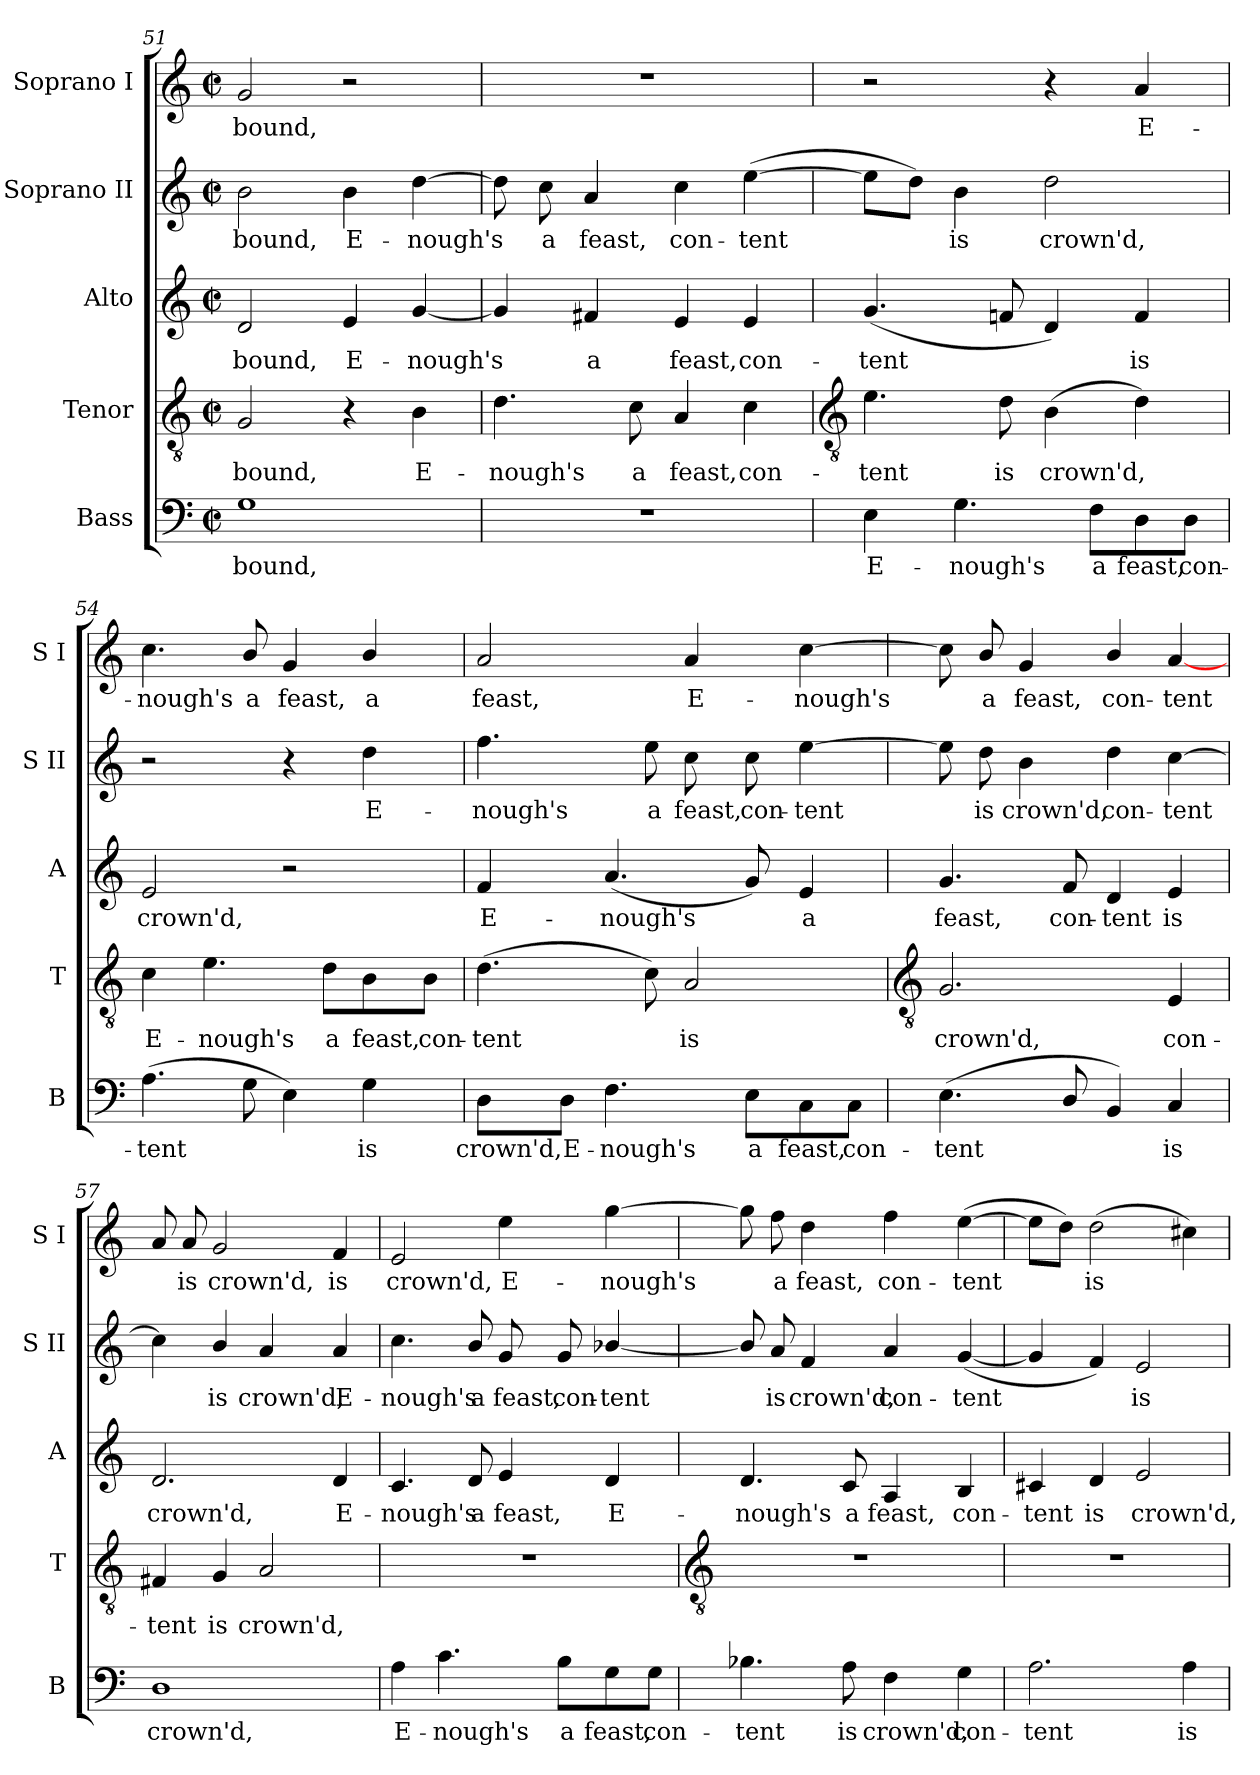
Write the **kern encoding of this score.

**kern	**text	**kern	**text	**kern	**text	**kern	**text	**kern	**text
*part5	*part5	*part4	*part4	*part3	*part3	*part2	*part2	*part1	*part1
*staff5	*staff5	*staff4	*staff4	*staff3	*staff3	*staff2	*staff2	*staff1	*staff1
*I"Bass	*	*I"Tenor	*	*I"Alto	*	*I"Soprano II	*	*I"Soprano I	*
*I'B	*	*I'T	*	*I'A	*	*I'S II	*	*I'S I	*
*clefF4	*	*clefGv2	*	*clefG2	*	*clefG2	*	*clefG2	*
*k[]	*	*k[]	*	*k[]	*	*k[]	*	*k[]	*
*C:	*	*C:	*	*C:	*	*C:	*	*C:	*
*M2/2	*	*M2/2	*	*M2/2	*	*M2/2	*	*M2/2	*
*met(c|)	*	*met(c|)	*	*met(c|)	*	*met(c|)	*	*met(c|)	*
=51	=51	=51	=51	=51	=51	=51	=51	=51	=51
!	!LO:LY:b	!	!LO:LY:b	!	!LO:LY:b	!	!LO:LY:b	!	!LO:LY:b
1G	-bound,	2G	-bound,	2d	-bound,	2b	-bound,	2g	bound,
!	!	!	!	!	!LO:LY:b	!	!LO:LY:b	!	!
.	.	4r	.	4e	E-	4b	E-	2r	.
!	!	!	!LO:LY:b	!	!LO:LY:b	!	!LO:LY:b	!	!
.	.	4B	E-	[4g	-nough's	[4dd	-nough's	.	.
=52	=52	=52	=52	=52	=52	=52	=52	=52	=52
!	!	!	!LO:LY:b	!	!	!	!	!	!
1r	.	4.d	-nough's	4g]	.	8dd]	.	1r	.
!	!	!	!	!	!	!	!LO:LY:b	!	!
.	.	.	.	.	.	8cc	a	.	.
!	!	!	!	!	!LO:LY:b	!	!LO:LY:b	!	!
.	.	.	.	4f#X	a	4a	feast,	.	.
!	!	!	!LO:LY:b	!	!	!	!	!	!
.	.	8c	a	.	.	.	.	.	.
!	!	!	!LO:LY:b	!	!LO:LY:b	!	!LO:LY:b	!	!
.	.	4A	feast,	4e	feast,	4cc	con-	.	.
!	!	!	!LO:LY:b	!	!LO:LY:b	!	!LO:LY:b	!	!
.	.	4c	con-	4e	con-	(>[4ee	-tent	.	.
!!LO:LB:g=z
=53	=53	=53	=53	=53	=53	=53	=53	=53	=53
*	*	*clefGv2	*	*	*	*	*	*	*
!	!LO:LY:b	!	!LO:LY:b	!	!LO:LY:b	!	!	!	!
4E	E-	4.e	-tent	(<4.g	-tent	8eeL]	.	2r	.
.	.	.	.	.	.	8ddJ)	.	.	.
!	!LO:LY:b	!	!	!	!	!	!LO:LY:b	!	!
4.G	-nough's	.	.	.	.	4b	is	.	.
!	!	!	!LO:LY:b	!	!	!	!	!	!
.	.	8d	is	8fn	.	.	.	.	.
!	!	!	!LO:LY:b	!	!	!	!LO:LY:b	!	!
.	.	(>4B	crown'd,	4d)	.	2dd	crown'd,	4r	.
!	!LO:LY:b	!	!	!	!	!	!	!	!
8F\L	a	.	.	.	.	.	.	.	.
!	!LO:LY:b	!	!	!	!LO:LY:b	!	!	!	!LO:LY:b
8D\	feast,	4d)	.	4f	is	.	.	4a	E-
!	!LO:LY:b	!	!	!	!	!	!	!	!
8D\J	con-	.	.	.	.	.	.	.	.
=54	=54	=54	=54	=54	=54	=54	=54	=54	=54
!	!LO:LY:b	!	!LO:LY:b	!	!LO:LY:b	!	!	!	!LO:LY:b
(>4.A	-tent	4c	E-	2e	crown'd,	2r	.	4.cc	-nough's
!	!	!	!LO:LY:b	!	!	!	!	!	!
.	.	4.e	-nough's	.	.	.	.	.	.
!	!	!	!	!	!	!	!	!	!LO:LY:b
8G	.	.	.	.	.	.	.	8b/	a
!	!	!	!	!	!	!	!	!	!LO:LY:b
4E)	.	.	.	2r	.	4r	.	4g	feast,
!	!	!	!LO:LY:b	!	!	!	!	!	!
.	.	8d\L	a	.	.	.	.	.	.
!	!LO:LY:b	!	!LO:LY:b	!	!	!	!LO:LY:b	!	!LO:LY:b
4G	is	8B\	feast,	.	.	4dd	E-	4b/	a
!	!	!	!LO:LY:b	!	!	!	!	!	!
.	.	8B\J	con-	.	.	.	.	.	.
=55	=55	=55	=55	=55	=55	=55	=55	=55	=55
!	!LO:LY:b	!	!LO:LY:b	!	!LO:LY:b	!	!LO:LY:b	!	!LO:LY:b
8D\L	crown'd,	(>4.d	-tent	4f	E-	4.ff	-nough's	2a	feast,
!	!LO:LY:b	!	!	!	!	!	!	!	!
8D\J	E-	.	.	.	.	.	.	.	.
!	!LO:LY:b	!	!	!	!LO:LY:b	!	!	!	!
4.F	-nough's	.	.	(<4.a	-nough's	.	.	.	.
!	!	!	!	!	!	!	!LO:LY:b	!	!
.	.	8c)	.	.	.	8ee	a	.	.
!	!	!	!LO:LY:b	!	!	!	!LO:LY:b	!	!LO:LY:b
.	.	2A	is	.	.	8cc	feast,	4a	E-
!	!LO:LY:b	!	!	!	!	!	!LO:LY:b	!	!
8E\L	a	.	.	8g)	.	8cc	con-	.	.
!	!LO:LY:b	!	!	!	!LO:LY:b	!	!LO:LY:b	!	!LO:LY:b
8C\	feast,	.	.	4e	a	[4ee	-tent	[4cc	-nough's
!	!LO:LY:b	!	!	!	!	!	!	!	!
8C\J	con-	.	.	.	.	.	.	.	.
!!LO:LB:g=z
=56	=56	=56	=56	=56	=56	=56	=56	=56	=56
*	*	*clefGv2	*	*	*	*	*	*	*
!	!LO:LY:b	!	!LO:LY:b	!	!LO:LY:b	!	!	!	!
(<4.E	-tent	2.G	crown'd,	4.g	feast,	8ee]	.	8cc]	.
!	!	!	!	!	!	!	!LO:LY:b	!	!LO:LY:b
.	.	.	.	.	.	8dd	is	8b/	a
!	!	!	!	!	!	!	!LO:LY:b	!	!LO:LY:b
.	.	.	.	.	.	4b	crown'd,	4g	feast,
!	!	!	!	!	!LO:LY:b	!	!	!	!
8D/	.	.	.	8f	con-	.	.	.	.
!	!	!	!	!	!LO:LY:b	!	!LO:LY:b	!	!LO:LY:b
4BB)	.	.	.	4d	-tent	4dd	con-	4b/	con-
!	!LO:LY:b	!	!LO:LY:b	!	!LO:LY:b	!	!LO:LY:b	!	!LO:LY:b
4C	is	4E	con-	4e	is	[4cc	-tent	[4a	-tent
=57	=57	=57	=57	=57	=57	=57	=57	=57	=57
!	!LO:LY:b	!	!LO:LY:b	!	!LO:LY:b	!	!	!	!
1D	crown'd,	4F#X	-tent	2.d	crown'd,	4cc]	.	8a	.
!	!	!	!	!	!	!	!	!	!LO:LY:b
.	.	.	.	.	.	.	.	8a	is
!	!	!	!LO:LY:b	!	!	!	!LO:LY:b	!	!LO:LY:b
.	.	4G	is	.	.	4b/	is	2g	crown'd,
!	!	!	!LO:LY:b	!	!	!	!LO:LY:b	!	!
.	.	2A	crown'd,	.	.	4a	crown'd,	.	.
!	!	!	!	!	!LO:LY:b	!	!LO:LY:b	!	!LO:LY:b
.	.	.	.	4d	E-	4a	E-	4f	is
=58	=58	=58	=58	=58	=58	=58	=58	=58	=58
!	!LO:LY:b	!	!	!	!LO:LY:b	!	!LO:LY:b	!	!LO:LY:b
4A	E-	1r	.	4.c	-nough's	4.cc	-nough's	2e	crown'd,
!	!LO:LY:b	!	!	!	!	!	!	!	!
4.c	-nough's	.	.	.	.	.	.	.	.
!	!	!	!	!	!LO:LY:b	!	!LO:LY:b	!	!
.	.	.	.	8d	a	8b/	a	.	.
!	!	!	!	!	!LO:LY:b	!	!LO:LY:b	!	!LO:LY:b
.	.	.	.	4e	feast,	8g	feast,	4ee	E-
!	!LO:LY:b	!	!	!	!	!	!LO:LY:b	!	!
8B\L	a	.	.	.	.	8g	con-	.	.
!	!LO:LY:b	!	!	!	!LO:LY:b	!	!LO:LY:b	!	!LO:LY:b
8G\	feast,	.	.	4d	E-	[4b-X/	-tent	[4gg	-nough's
!	!LO:LY:b	!	!	!	!	!	!	!	!
8G\J	con-	.	.	.	.	.	.	.	.
!!LO:LB:g=z
=59	=59	=59	=59	=59	=59	=59	=59	=59	=59
*	*	*clefGv2	*	*	*	*	*	*	*
!	!LO:LY:b	!	!	!	!LO:LY:b	!	!	!	!
4.B-X	-tent	1r	.	4.d	-nough's	8b-/]	.	8gg]	.
!	!	!	!	!	!	!	!LO:LY:b	!	!LO:LY:b
.	.	.	.	.	.	8a	is	8ff	a
!	!	!	!	!	!	!	!LO:LY:b	!	!LO:LY:b
.	.	.	.	.	.	4f	crown'd,	4dd	feast,
!	!LO:LY:b	!	!	!	!LO:LY:b	!	!	!	!
8A	is	.	.	8c	a	.	.	.	.
!	!LO:LY:b	!	!	!	!LO:LY:b	!	!LO:LY:b	!	!LO:LY:b
4F	crown'd,	.	.	4A	feast,	4a	con-	4ff	con-
!	!LO:LY:b	!	!	!	!LO:LY:b	!	!LO:LY:b	!	!LO:LY:b
4G	con-	.	.	4B	con-	(<[4g	-tent	(>[4ee	-tent
=60	=60	=60	=60	=60	=60	=60	=60	=60	=60
!	!LO:LY:b	!	!	!	!LO:LY:b	!	!	!	!
2.A	-tent	1r	.	4c#X	-tent	4g]	.	8eeL]	.
.	.	.	.	.	.	.	.	8ddJ)	.
!	!	!	!	!	!LO:LY:b	!	!	!	!LO:LY:b
.	.	.	.	4d	is	4f)	.	(>2dd	is
!	!	!	!	!	!LO:LY:b	!	!LO:LY:b	!	!
.	.	.	.	2e	crown'd,	2e	is	.	.
!	!LO:LY:b	!	!	!	!	!	!	!	!
4A	is	.	.	.	.	.	.	4cc#X)	.
=	=	=	=	=	=	=	=	=	=
*-	*-	*-	*-	*-	*-	*-	*-	*-	*-
